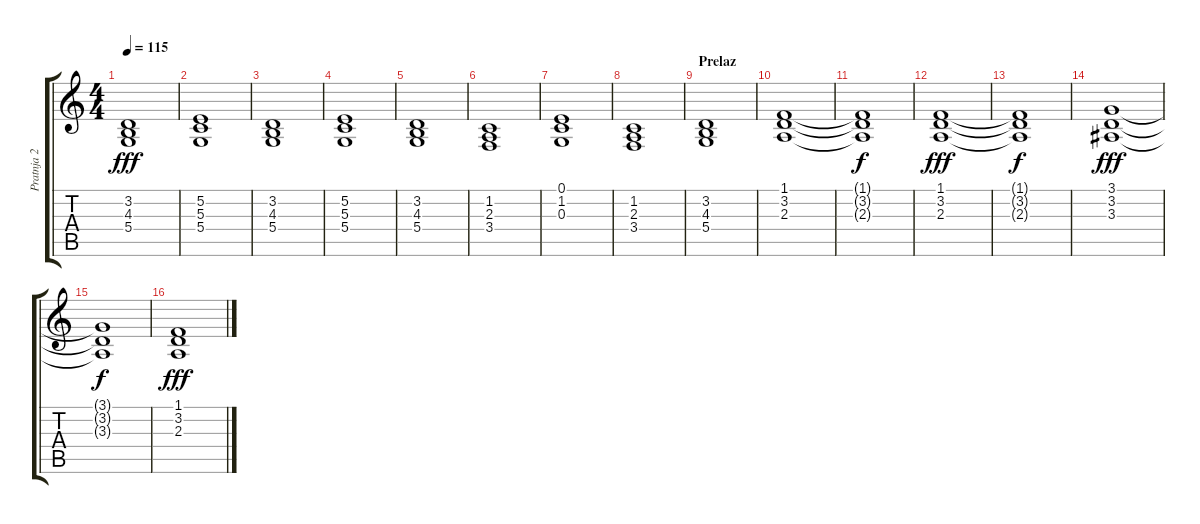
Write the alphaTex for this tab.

\track ("Pratnja 2" "Pratnja 2") {instrument rockorgan}
\staff {score tabs}
\tuning (E4 B3 G3 D3 A2 E2) {hide}
\ts (4 4)
\tempo 115
\clef g2
\ks c
(3.2 4.3 5.4).1{dy fff} |
(5.2 5.3 5.4).1 |
(3.2 4.3 5.4).1 |
(5.2 5.3 5.4).1 |
(3.2 4.3 5.4).1 |
(1.2 2.3 3.4).1 |
(0.1 1.2 0.3).1 |
(1.2 2.3 3.4).1 |
\section ("" "Prelaz")
(3.2 4.3 5.4).1 |
(1.1 3.2 2.3).1 |
(1.1{t} 3.2{t} 2.3{t}).1{dy f} |
(1.1 3.2 2.3).1{dy fff} |
(1.1{t} 3.2{t} 2.3{t}).1{dy f} |
(3.1 3.2 3.3).1{dy fff} |
(3.1{t} 3.2{t} 3.3{t}).1{dy f} |
(1.1 3.2 2.3).1{dy fff}
